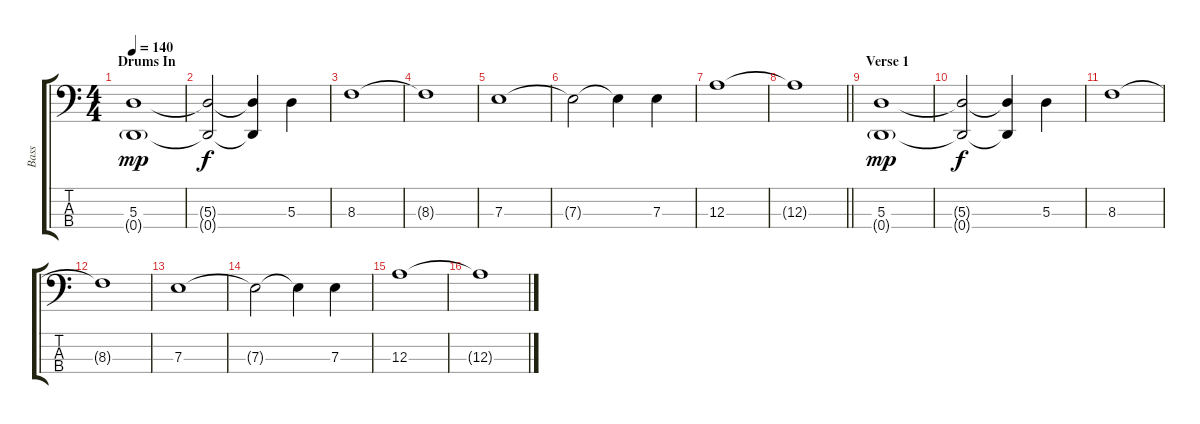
\track ("Bass" "Bass") {instrument electricbassfinger}
\staff {score tabs}
\tuning (G2 D2 A1 D1) {hide}
\ts (4 4)
\section ("" "Drums In")
\tempo 140
\clef f4
\ks c
(5.3 0.4{g}).1{dy mp} |
(5.3{t} 0.4{t}).2{dy f} (5.3{t} 0.4{t}).4 5.3.4 |
8.3.1 |
8.3{t}.1 |
7.3.1 |
7.3{t}.2 7.3{t}.4 7.3.4 |
12.3.1 |
\barLineRight lightlight
12.3{t}.1 |
\section ("" "Verse 1")
(5.3 0.4{g}).1{dy mp} |
(5.3{t} 0.4{t}).2{dy f} (5.3{t} 0.4{t}).4 5.3.4 |
8.3.1 |
8.3{t}.1 |
7.3.1 |
7.3{t}.2 7.3{t}.4 7.3.4 |
12.3.1 |
12.3{t}.1
